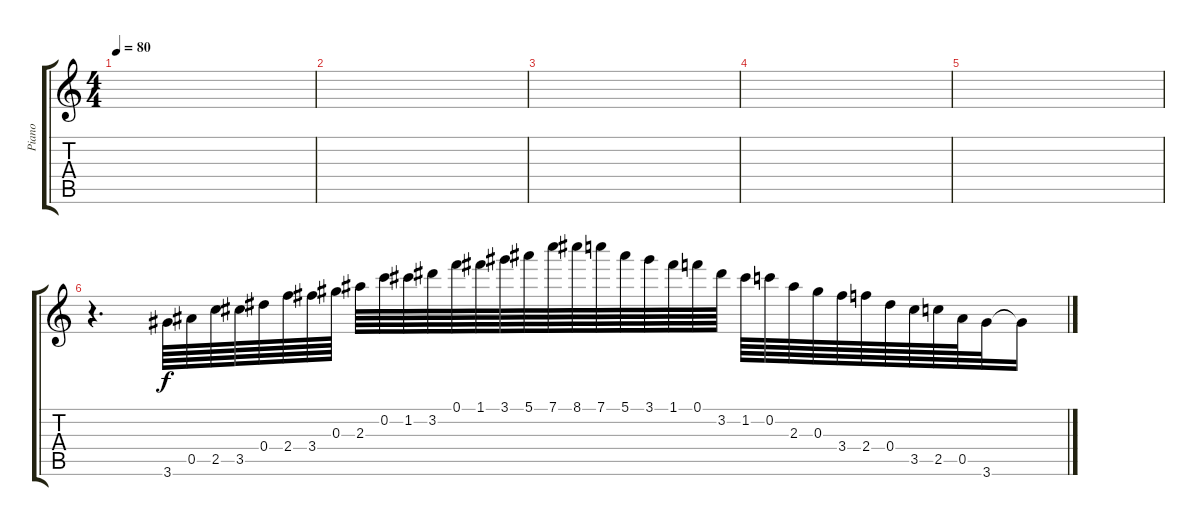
\track ("Piano" "Piano") {instrument acousticgrandpiano}
\staff {score tabs}
\tuning (F6 C6 Ab5 Eb5 Bb4 F4) {hide}
\ts (4 4)
\tempo 80
\clef g2
\ks c
|
|
|
|
|
r.4{d} 3.6.64{volume 9 balance 1 instrument acousticgrandpiano} 0.5.64 2.5.64 3.5.64{balance 6} 0.4.64 2.4.64 3.4.64 0.3.64 2.3.64 0.2.64 1.2.64{balance 12} 3.2.64 0.1.64 1.1.64 3.1.64 5.1.64{balance 16} 7.1.64 8.1.64 7.1.64 5.1.64 3.1.64{balance 6} 1.1.64 0.1.64 3.2.64 1.2.64 0.2.64 2.3.64 0.3.64{balance 2} 3.4.64 2.4.64 0.4.64 3.5.64 2.5.64 0.5.64 3.6.32 3.6{t}.16
